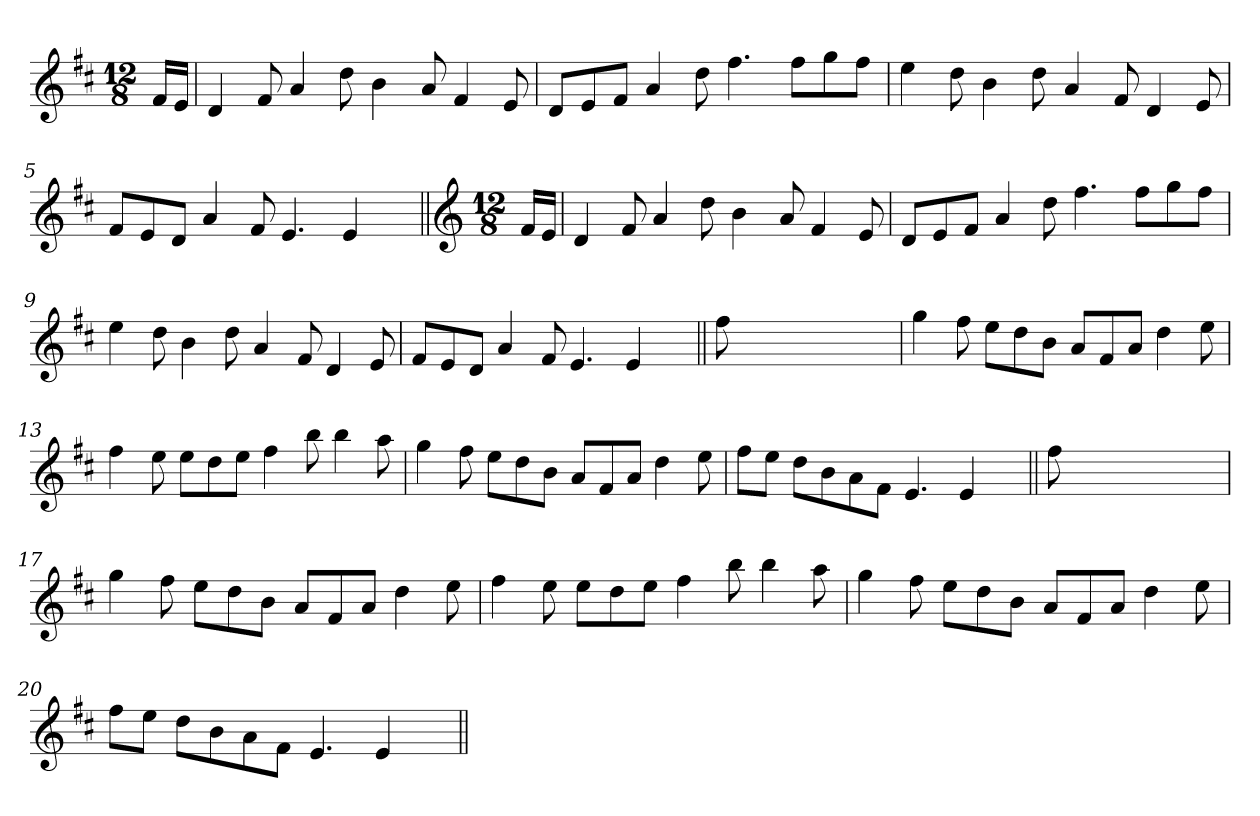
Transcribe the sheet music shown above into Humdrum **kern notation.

**kern
*part1
*staff1
*clefG2
*k[f#c#]
*M12/8
=1
16f#/LL
16e/JJ
=2
4d/
8f#/
4a/
8dd\
4b\
8a/
4f#/
8e/
=3
8d/L
8e/
8f#/J
4a/
8dd\
4.ff#\
8ff#\L
8gg\
8ff#\J
=4
4ee\
8dd\
4b\
8dd\
4a/
8f#/
4d/
8e/
=5
8f#/L
8e/
8d/J
4a/
8f#/
4.e/
4e/
8ryy
!!LO:LB:g=z
=6||
*clefG2
*M12/8
16f#/LL
16e/JJ
=7
4d/
8f#/
4a/
8dd\
4b\
8a/
4f#/
8e/
=8
8d/L
8e/
8f#/J
4a/
8dd\
4.ff#\
8ff#\L
8gg\
8ff#\J
=9
4ee\
8dd\
4b\
8dd\
4a/
8f#/
4d/
8e/
=10
8f#/L
8e/
8d/J
4a/
8f#/
4.e/
4e/
8ryy
!!LO:LB:g=z
=11||
8ff#\
1ryy
4.ryy
=12
4gg\
8ff#\
8ee\L
8dd\
8b\J
8a/L
8f#/
8a/J
4dd\
8ee\
=13
4ff#\
8ee\
8ee\L
8dd\
8ee\J
4ff#\
8bb\
4bb\
8aa\
=14
4gg\
8ff#\
8ee\L
8dd\
8b\J
8a/L
8f#/
8a/J
4dd\
8ee\
=15
8ff#\L
8ee\J
8dd\L
8b\
8a\
8f#\J
4.e/
4e/
8ryy
!!LO:LB:g=z
=16||
8ff#\
1ryy
4.ryy
=17
4gg\
8ff#\
8ee\L
8dd\
8b\J
8a/L
8f#/
8a/J
4dd\
8ee\
=18
4ff#\
8ee\
8ee\L
8dd\
8ee\J
4ff#\
8bb\
4bb\
8aa\
=19
4gg\
8ff#\
8ee\L
8dd\
8b\J
8a/L
8f#/
8a/J
4dd\
8ee\
=20
8ff#\L
8ee\J
8dd\L
8b\
8a\
8f#\J
4.e/
4e/
8ryy
=||
*-
